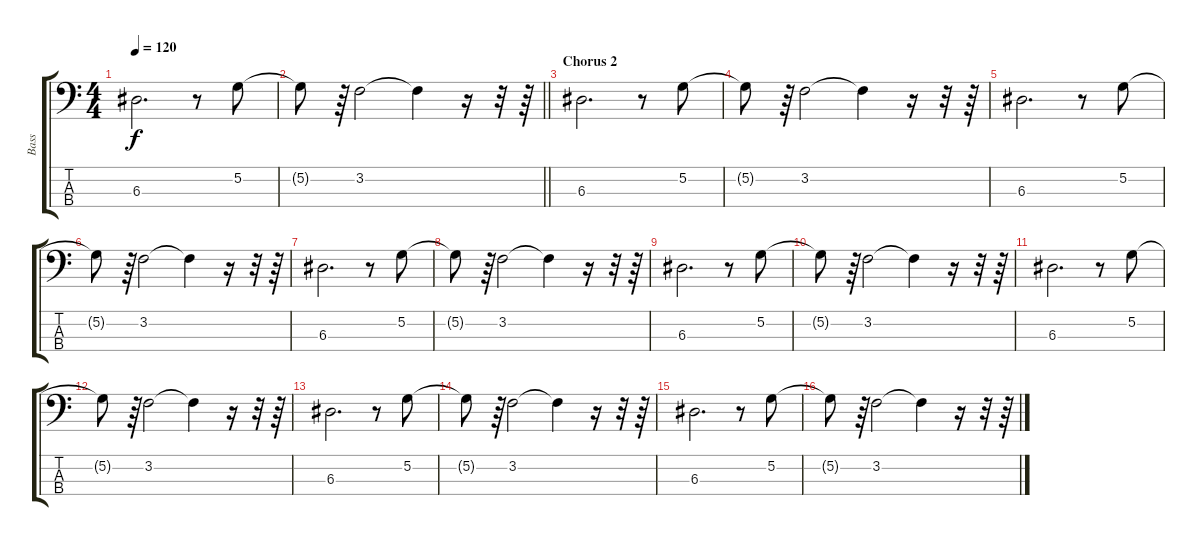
\track ("Bass" "Bass") {instrument electricbassfinger}
\staff {score tabs}
\tuning (G2 D2 A1 D1) {hide}
\ts (4 4)
\tempo 120
\clef f4
\ks c
6.3.2{d dy f} r.8 5.2.8 |
\barLineRight lightlight
5.2{t}.8 r.64 3.2.2 3.2{t}.4 r.16 r.32 r.64 |
\section ("" "Chorus 2")
6.3.2{d} r.8 5.2.8 |
5.2{t}.8 r.64 3.2.2 3.2{t}.4 r.16 r.32 r.64 |
6.3.2{d} r.8 5.2.8 |
5.2{t}.8 r.64 3.2.2 3.2{t}.4 r.16 r.32 r.64 |
6.3.2{d} r.8 5.2.8 |
5.2{t}.8 r.64 3.2.2 3.2{t}.4 r.16 r.32 r.64 |
6.3.2{d} r.8 5.2.8 |
5.2{t}.8 r.64 3.2.2 3.2{t}.4 r.16 r.32 r.64 |
6.3.2{d} r.8 5.2.8 |
5.2{t}.8 r.64 3.2.2 3.2{t}.4 r.16 r.32 r.64 |
6.3.2{d} r.8 5.2.8 |
5.2{t}.8 r.64 3.2.2 3.2{t}.4 r.16 r.32 r.64 |
6.3.2{d} r.8 5.2.8 |
5.2{t}.8 r.64 3.2.2 3.2{t}.4 r.16 r.32 r.64
